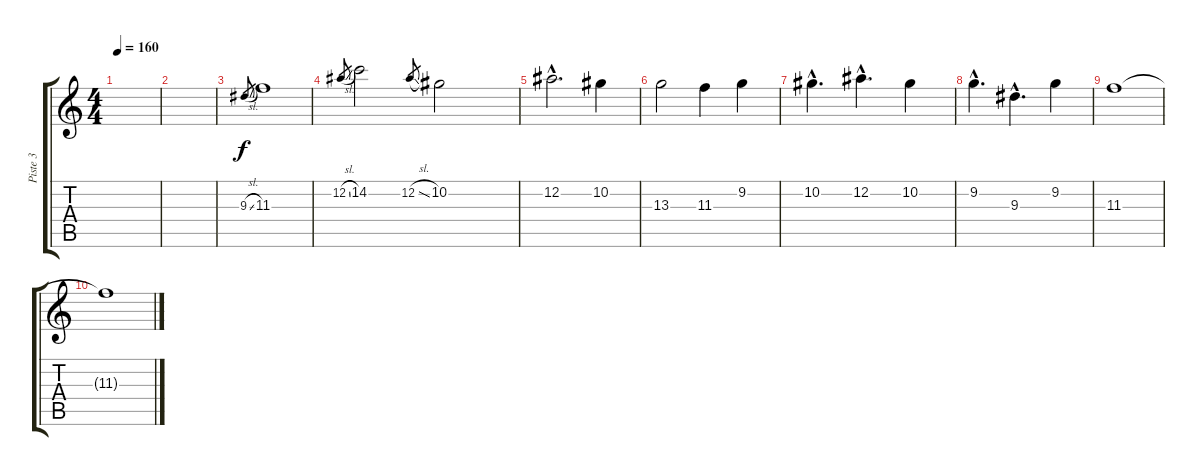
\track ("Piste 3" "Piste 3") {instrument distortionguitar}
\staff {score tabs}
\tuning (Eb4 Bb3 Gb3 Db3 Ab2 Eb2) {hide}
\ts (4 4)
\tempo 160
\clef g2
\ks c
|
|
9.3{sl}.8{gr} 11.3.1 |
12.2{sl}.8{gr} 14.2.2 12.2{sl}.8{gr} 10.2.2 |
12.2{hac}.2{d} 10.2.4 |
13.3.2 11.3.4 9.2.4 |
10.2{hac}.4{d} 12.2{hac}.4{d} 10.2.4 |
9.2{hac}.4{d} 9.3{hac}.4{d} 9.2.4 |
11.3.1 |
11.3{t}.1
